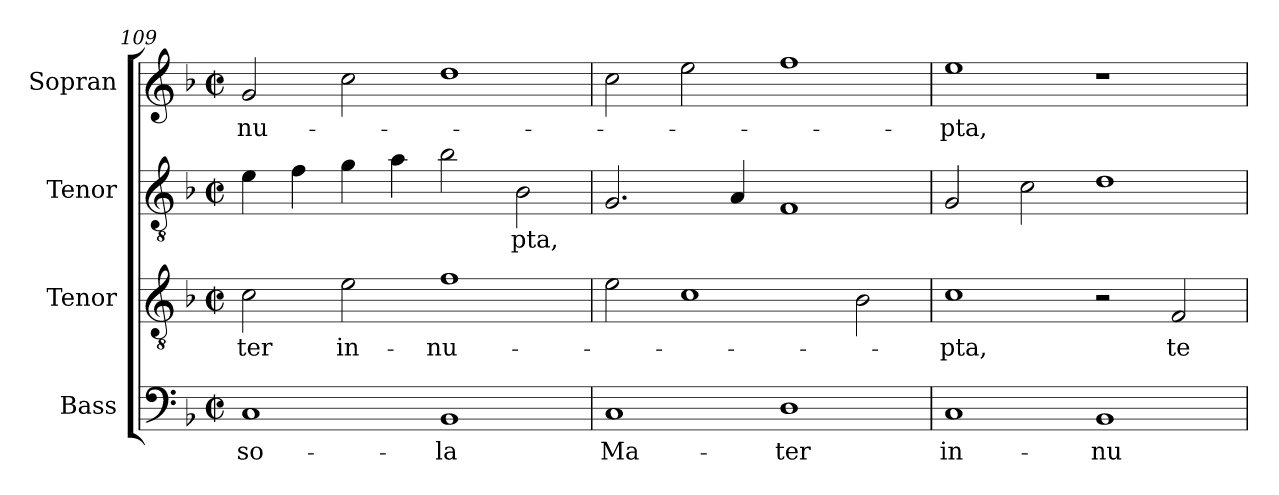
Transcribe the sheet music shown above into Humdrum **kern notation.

**kern	**text	**kern	**text	**kern	**text	**kern	**text
*part4	*part4	*part3	*part3	*part2	*part2	*part1	*part1
*staff4	*staff4	*staff3	*staff3	*staff2	*staff2	*staff1	*staff1
*I"Bass	*	*I"Tenor	*	*I"Tenor	*	*I"Sopran	*
*	*	*I'Tenor	*	*	*	*	*
*clefF4	*	*clefGv2	*	*clefGv2	*	*clefG2	*
*	*	*ITrd7c12	*	*ITrd7c12	*	*	*
*k[b-]	*	*k[b-]	*	*k[b-]	*	*k[b-]	*
*F:	*	*F:	*	*F:	*	*F:	*
*M2/2	*	*M2/2	*	*M2/2	*	*M2/2	*
*met(c|)	*	*met(c|)	*	*met(c|)	*	*met(c|)	*
=109	=109	=109	=109	=109	=109	=109	=109
!	!LO:LY:b:color=#000000	!	!	!	!	!	!
!	!	!	!LO:LY:b:color=#000000	!	!	!	!
!	!	!	!	!	!	!	!LO:LY:b:color=#000000
1Ci	so-	2Ci\	-ter	4Ei\	.	2gi/	-nu-
.	.	.	.	4Fi\	.	.	.
!	!	!	!LO:LY:b:color=#000000	!	!	!	!
.	.	2Ei\	in-	4Gi\	.	2cci\	.
.	.	.	.	4Ai\	.	.	.
!	!LO:LY:b:color=#000000	!	!	!	!	!	!
!	!	!	!LO:LY:b:color=#000000	!	!	!	!
1BB-i	-la	1Fi	-nu-	2B-i\	.	1ddi	.
!	!	!	!	!	!LO:LY:b:color=#000000	!	!
.	.	.	.	2BB-i\	-pta,	.	.
=110	=110	=110	=110	=110	=110	=110	=110
!	!LO:LY:b:color=#000000	!	!	!	!	!	!
1Ci	Ma-	2Ei\	.	2.GGi/	.	2cci\	.
.	.	1Ci	.	.	.	2eei\	.
.	.	.	.	4AAi/	.	.	.
!	!LO:LY:b:color=#000000	!	!	!	!	!	!
1Di	-ter	.	.	1FFi	.	1ffi	.
.	.	2BB-i\	.	.	.	.	.
=111	=111	=111	=111	=111	=111	=111	=111
!	!LO:LY:b:color=#000000	!	!	!	!	!	!
!	!	!	!LO:LY:b:color=#000000	!	!	!	!
!	!	!	!	!	!	!	!LO:LY:b:color=#000000
1Ci	in-	1Ci	-pta,	2GGi/	.	1eei	-pta,
.	.	.	.	2Ci\	.	.	.
!	!LO:LY:b:color=#000000	!	!	!	!	!	!
1BB-i	-nu-	2r	.	1Di	.	1r	.
!	!	!	!LO:LY:b:color=#000000	!	!	!	!
.	.	2FFi/	te	.	.	.	.
=	=	=	=	=	=	=	=
*-	*-	*-	*-	*-	*-	*-	*-
